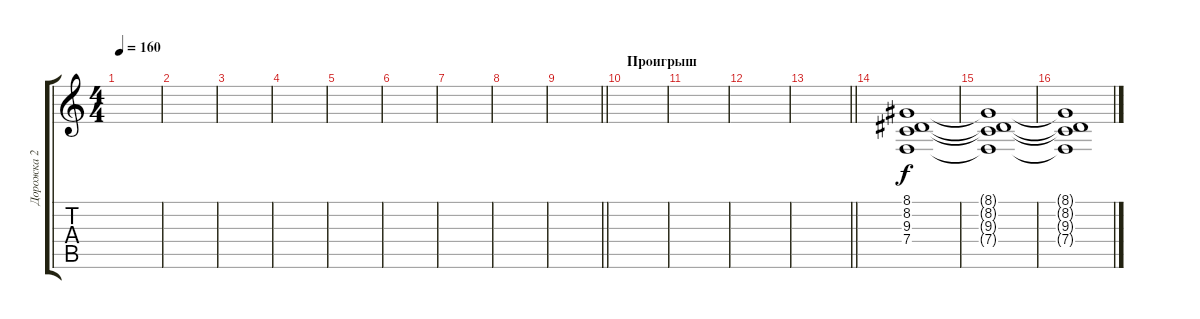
\track ("Дорожка 2" "Дорожка 2") {instrument synthvoice}
\staff {score tabs}
\tuning (C4 G3 Eb3 Bb2 F2 C2) {hide}
\ts (4 4)
\tempo 160
\clef g2
\ks c
|
|
|
|
|
|
|
|
\barLineRight lightlight
|
\section ("" "Проигрыш")
|
|
|
\barLineRight lightlight
|
(8.1 8.2 9.3 7.4).1 |
(8.1{t} 8.2{t} 9.3{t} 7.4{t}).1 |
(8.1{t} 8.2{t} 9.3{t} 7.4{t}).1
